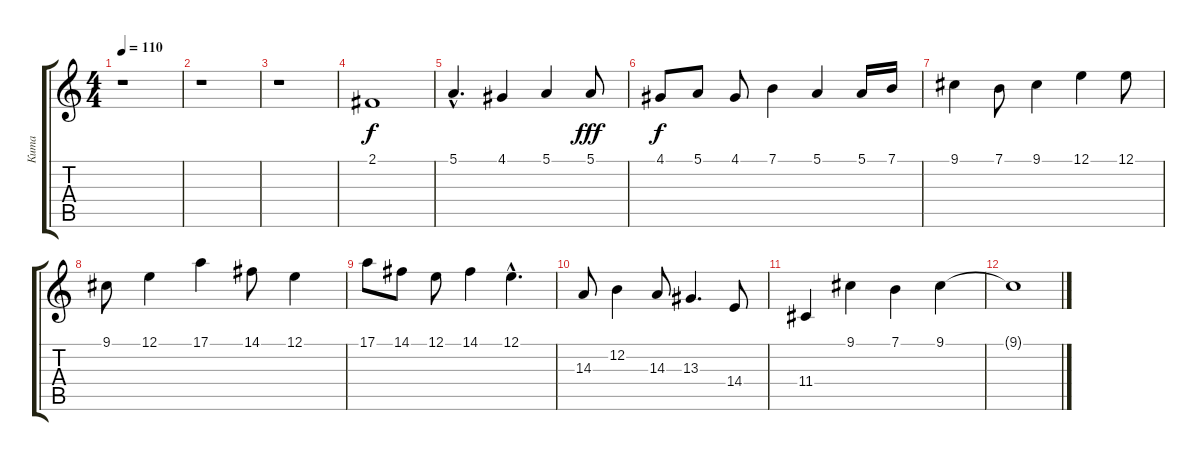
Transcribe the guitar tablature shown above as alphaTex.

\track ("Кита " "Кита ") {instrument electricpiano1}
\staff {score tabs}
\tuning (E4 B3 G3 D3 A2 E2) {hide}
\ts (4 4)
\tempo 110
\clef g2
\ks c
r.1{dy f} |
r.1 |
r.1 |
2.1.1 |
5.1{hac}.4{d} 4.1.4 5.1.4 5.1.8{dy fff} |
4.1.8{dy f} 5.1.8 4.1.8 7.1.4 5.1.4 5.1.16 7.1.16 |
9.1.4 7.1.8 9.1.4 12.1.4 12.1.8 |
9.1.8 12.1.4 17.1.4 14.1.8 12.1.4 |
17.1.8 14.1.8 12.1.8 14.1.4 12.1{hac}.4{d} |
14.3.8 12.2.4 14.3.8 13.3.4{d} 14.4.8 |
11.4.4 9.1.4 7.1.4 9.1.4 |
9.1{t}.1
